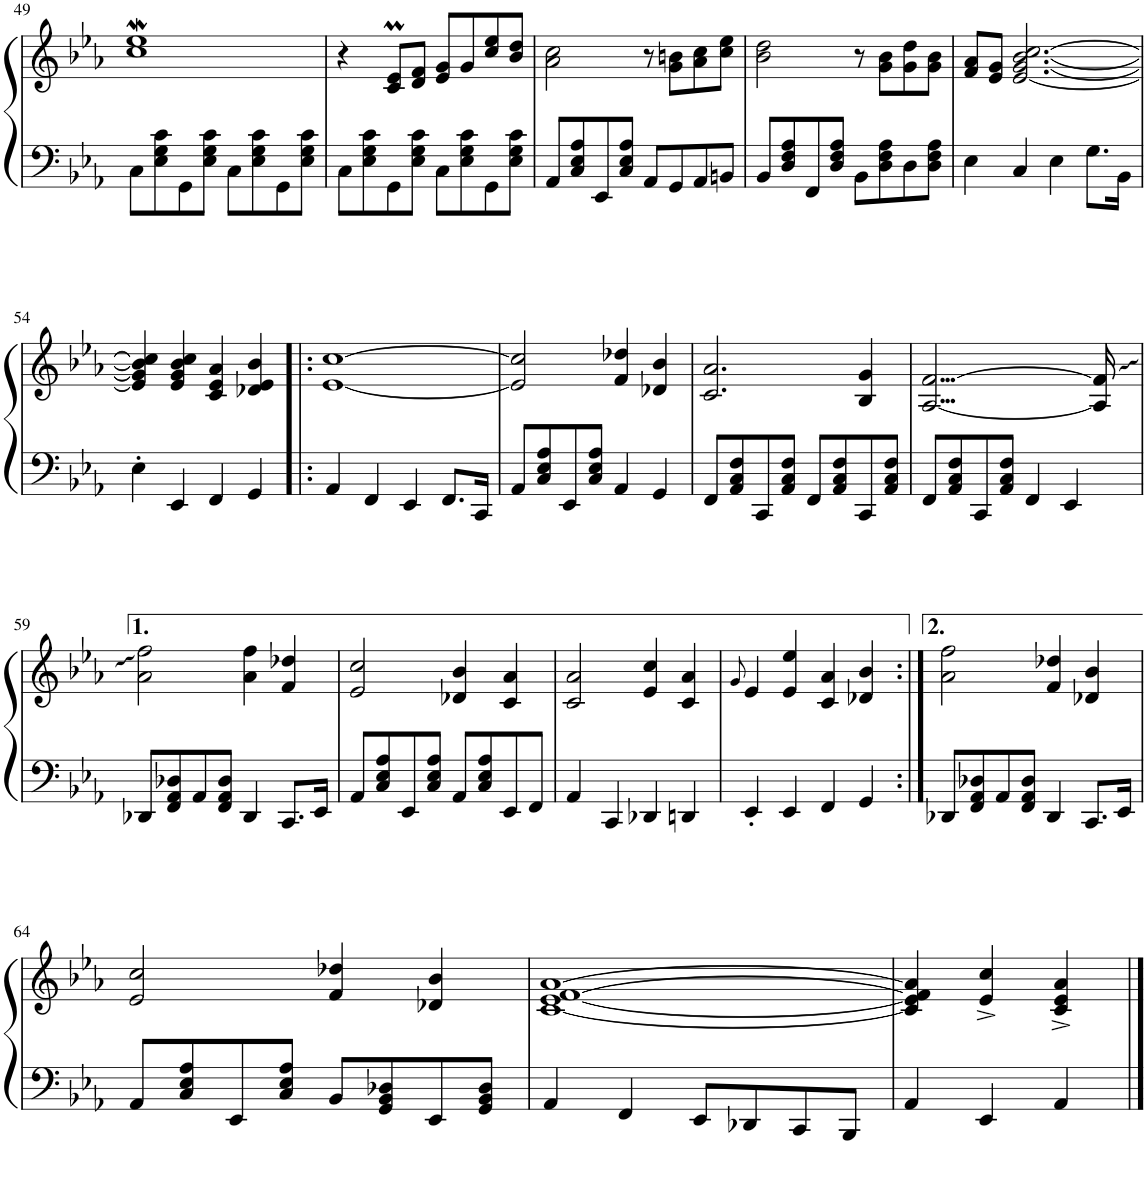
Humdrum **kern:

**kern	**kern
*part1	*part1
*staff2	*staff1
*I"Akkordeon	*
*I'Akk.	*
!!LO:PB:g=z
*clefF4	*clefG2
*k[b-e-a-]	*k[b-e-a-]
*M4/4	*M4/4
=49	=49
8C\L	1ccM 1ee-M
8E-\ 8G\ 8c\	.
8GG\	.
8E-\ 8G\ 8c\J	.
8C\L	.
8E-\ 8G\ 8c\	.
8GG\	.
8E-\ 8G\ 8c\J	.
=50	=50
8C\L	4r
8E-\ 8G\ 8c\	.
8GG\	8c/M 8e-/ML
8E-\ 8G\ 8c\J	8d/ 8f/J
8C\L	8e-/ 8g/L
8E-\ 8G\ 8c\	8g/
8GG\	8cc/ 8ee-/
8E-\ 8G\ 8c\J	8b-/ 8dd/J
=51	=51
8AA-/L	2a-\ 2cc\
8C/ 8E-/ 8A-/	.
8EE-/	.
8C/ 8E-/ 8A-/J	.
8AA-/L	8r
8GG/	8g\ 8bn\L
8AA-/	8a-\ 8cc\
8BBn/J	8cc\ 8ee-\J
=52	=52
8BB-/L	2b-\ 2dd\
8D/ 8F/ 8A-/	.
8FF/	.
8D/ 8F/ 8A-/J	.
8BB-\L	8r
8D\ 8F\ 8A-\	8g\ 8b-\L
8D\	8g\ 8dd\
8D\ 8F\ 8A-\J	8g\ 8b-\J
=53	=53
4E-\	8f/ 8a-/L
.	8e-/ 8g/J
4C/	[2.e-/ [2.g/ [2.b-/ [2.cc/
4E-\	.
8.G\L	.
16BB-\Jk	.
!!LO:LB:g=z
=54	=54
4E-'\	4e-/] 4g/] 4b-/] 4cc/]
4EE-/	4e-/ 4g/ 4b-/ 4cc/
4FF/	4c/ 4e-/ 4a-/
4GG/	4d-X/ 4e-/ 4b-/
=55!|:	=55!|:
4AA-/	[1e- [1cc
4FF/	.
4EE-/	.
8.FF/L	.
16CC/Jk	.
=56	=56
8AA-/L	2e-/] 2cc/]
8C/ 8E-/ 8A-/	.
8EE-/	.
8C/ 8E-/ 8A-/J	.
4AA-/	4f/ 4dd-X/
4GG/	4d-X/ 4b-/
=57	=57
8FF/L	2.c/ 2.a-/
8AA-/ 8C/ 8F/	.
8CC/	.
8AA-/ 8C/ 8F/J	.
8FF/L	.
8AA-/ 8C/ 8F/	.
8CC/	4B-/ 4g/
8AA-/ 8C/ 8F/J	.
=58	=58
8FF/L	[2...A-/ [2...f/
8AA-/ 8C/ 8F/	.
8CC/	.
8AA-/ 8C/ 8F/J	.
4FF/	.
4EE-/	.
.	16A-/] 16f/]
!!LO:LB:g=z
=59	=59
8DD-X/L	2a-\ 2ff\
8FF/ 8AA-/ 8D-X/	.
8AA-/	.
8FF/ 8AA-/ 8D-/J	.
4DD-/	4a-\ 4ff\
8.CC/L	4f/ 4dd-X/
16EE-/Jk	.
=60	=60
8AA-/L	2e-/ 2cc/
8C/ 8E-/ 8A-/	.
8EE-/	.
8C/ 8E-/ 8A-/J	.
8AA-/L	4d-X/ 4b-/
8C/ 8E-/ 8A-/	.
8EE-/	4c/ 4a-/
8FF/J	.
=61	=61
4AA-/	2c/ 2a-/
4CC/	.
4DD-X/	4e-/ 4cc/
4DDn/	4c/ 4a-/
=62	=62
.	8qg/
4EE-'/	4e-/
4EE-/	4e-/ 4ee-/
4FF/	4c/ 4a-/
4GG/	4d-X/ 4b-/
=63:|!	=63:|!
8DD-X/L	2a-\ 2ff\
8FF/ 8AA-/ 8D-X/	.
8AA-/	.
8FF/ 8AA-/ 8D-/J	.
4DD-/	4f/ 4dd-X/
8.CC/L	4d-X/ 4b-/
16EE-/Jk	.
!!LO:LB:g=z
=64	=64
8AA-/L	2e-/ 2cc/
8C/ 8E-/ 8A-/	.
8EE-/	.
8C/ 8E-/ 8A-/J	.
8BB-/L	4f/ 4dd-X/
8GG/ 8BB-/ 8D-X/	.
8EE-/	4d-X/ 4b-/
8GG/ 8BB-/ 8D-/J	.
=65	=65
4AA-/	[1c [1e- [1f [1a-
4FF/	.
8EE-/L	.
8DD-X/	.
8CC/	.
8BBB-/J	.
=66	=66
4AA-/	4c/] 4e-/] 4f/] 4a-/]
4EE-/	4e-/^ 4cc/^
4AA-/	4c/^ 4e-/^ 4a-/^
==	==
*-	*-
